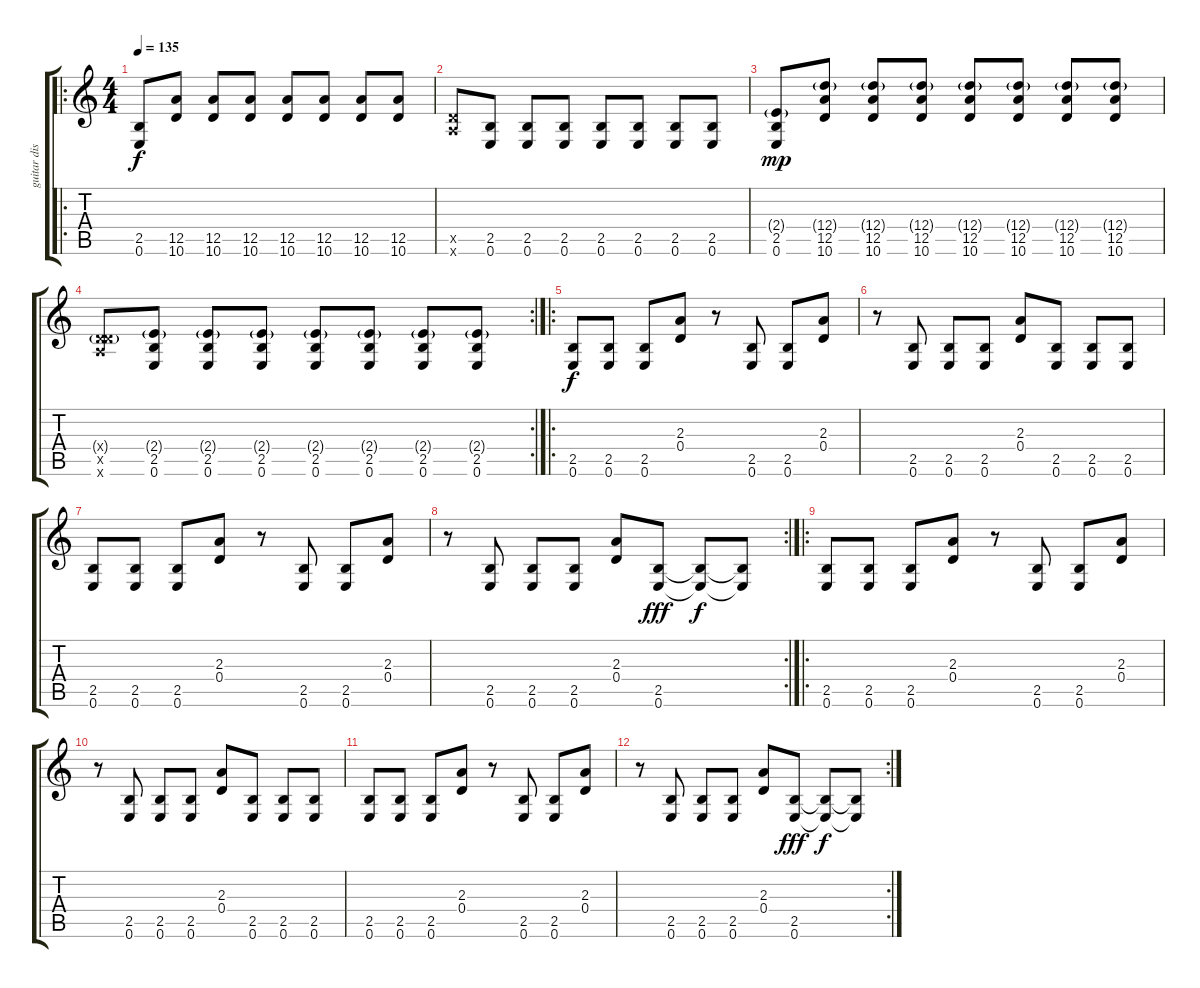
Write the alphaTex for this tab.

\track ("guitar dist." "guitar dis") {instrument distortionguitar}
\staff {score tabs}
\tuning (E4 B3 G3 D3 A2 E2) {hide}
\ro
\ts (4 4)
\tempo 135
\clef g2
\ks c
(2.5 0.6).8{dy f volume 14 balance 8 instrument distortionguitar} (12.5 10.6).8 (12.5 10.6).8 (12.5 10.6).8 (12.5 10.6).8 (12.5 10.6).8 (12.5 10.6).8 (12.5 10.6).8 |
(0.5{x} 10.6{x}).8 (2.5 0.6).8 (2.5 0.6).8 (2.5 0.6).8 (2.5 0.6).8 (2.5 0.6).8 (2.5 0.6).8 (2.5 0.6).8 |
(2.4{g} 2.5 0.6).8{dy mp volume 14 balance 8 instrument distortionguitar} (12.4{g} 12.5 10.6).8 (12.4{g} 12.5 10.6).8 (12.4{g} 12.5 10.6).8 (12.4{g} 12.5 10.6).8 (12.4{g} 12.5 10.6).8 (12.4{g} 12.5 10.6).8 (12.4{g} 12.5 10.6).8 |
\rc 2
(0.4{g x} 0.5{x} 10.6{x}).8 (2.4{g} 2.5 0.6).8 (2.4{g} 2.5 0.6).8 (2.4{g} 2.5 0.6).8 (2.4{g} 2.5 0.6).8 (2.4{g} 2.5 0.6).8 (2.4{g} 2.5 0.6).8 (2.4{g} 2.5 0.6).8 |
\ro
(2.5 0.6).8{dy f} (2.5 0.6).8 (2.5 0.6).8 (2.3 0.4).8 r.8 (2.5 0.6).8 (2.5 0.6).8 (2.3 0.4).8 |
r.8 (2.5 0.6).8 (2.5 0.6).8 (2.5 0.6).8 (2.3 0.4).8 (2.5 0.6).8 (2.5 0.6).8 (2.5 0.6).8 |
(2.5 0.6).8 (2.5 0.6).8 (2.5 0.6).8 (2.3 0.4).8 r.8 (2.5 0.6).8 (2.5 0.6).8 (2.3 0.4).8 |
\rc 2
r.8 (2.5 0.6).8 (2.5 0.6).8 (2.5 0.6).8 (2.3 0.4).8 (2.5 0.6).8{dy fff} (2.5{t} 0.6{t}).8{dy f} (2.5{t} 0.6{t}).8 |
\ro
(2.5 0.6).8 (2.5 0.6).8 (2.5 0.6).8 (2.3 0.4).8 r.8 (2.5 0.6).8 (2.5 0.6).8 (2.3 0.4).8 |
r.8 (2.5 0.6).8 (2.5 0.6).8 (2.5 0.6).8 (2.3 0.4).8 (2.5 0.6).8 (2.5 0.6).8 (2.5 0.6).8 |
(2.5 0.6).8 (2.5 0.6).8 (2.5 0.6).8 (2.3 0.4).8 r.8 (2.5 0.6).8 (2.5 0.6).8 (2.3 0.4).8 |
\rc 2
r.8 (2.5 0.6).8 (2.5 0.6).8 (2.5 0.6).8 (2.3 0.4).8 (2.5 0.6).8{dy fff} (2.5{t} 0.6{t}).8{dy f} (2.5{t} 0.6{t}).8
